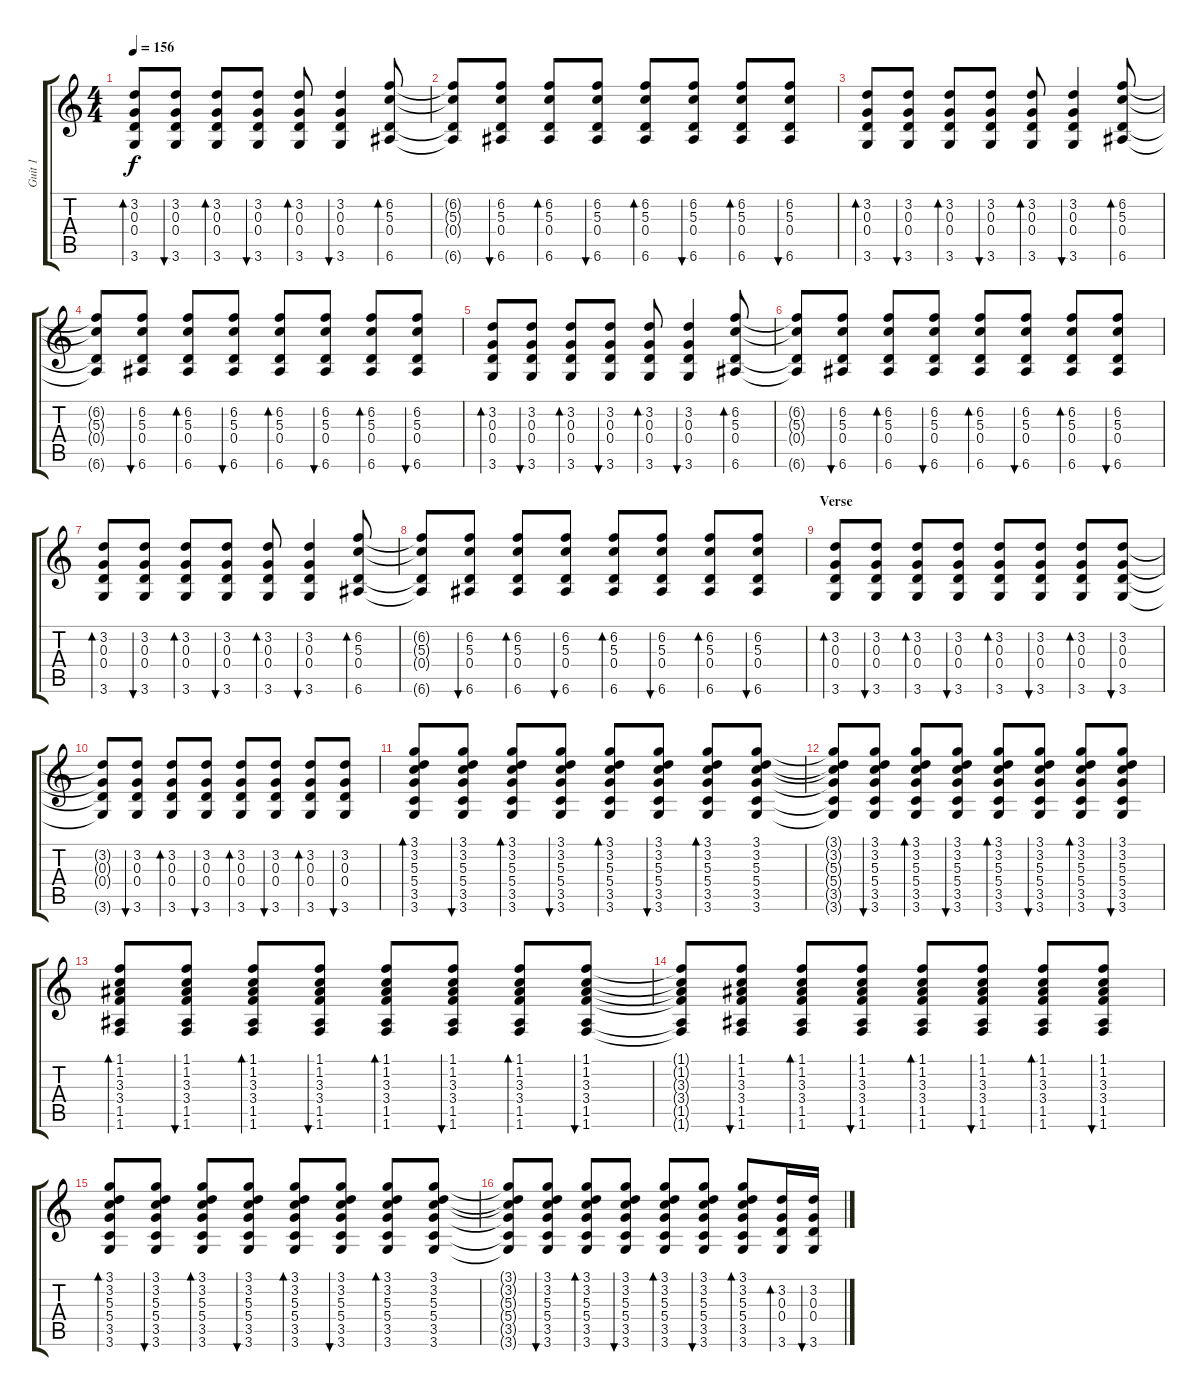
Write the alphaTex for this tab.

\track ("Guit 1" "Guit 1") {instrument acousticguitarsteel}
\staff {score tabs}
\tuning (E4 B3 G3 D3 A2 E2) {hide}
\ts (4 4)
\tempo 156
\clef g2
\ks c
(3.2 0.3 0.4 3.6).8{bd 30 dy f instrument acousticguitarsteel} (3.2 0.3 0.4 3.6).8{bu 30} (3.2 0.3 0.4 3.6).8{bd 30} (3.2 0.3 0.4 3.6).8{bu 30} (3.2 0.3 0.4 3.6).8{bd 30} (3.2 0.3 0.4 3.6).4{bu 30} (6.2 5.3 0.4 6.6).8{bd 30} |
(6.2{t} 5.3{t} 0.4{t} 6.6{t}).8 (6.2 5.3 0.4 6.6).8{bu 30} (6.2 5.3 0.4 6.6).8{bd 30} (6.2 5.3 0.4 6.6).8{bu 30} (6.2 5.3 0.4 6.6).8{bd 30} (6.2 5.3 0.4 6.6).8{bu 30} (6.2 5.3 0.4 6.6).8{bd 30} (6.2 5.3 0.4 6.6).8{bu 30} |
(3.2 0.3 0.4 3.6).8{bd 30} (3.2 0.3 0.4 3.6).8{bu 30} (3.2 0.3 0.4 3.6).8{bd 30} (3.2 0.3 0.4 3.6).8{bu 30} (3.2 0.3 0.4 3.6).8{bd 30} (3.2 0.3 0.4 3.6).4{bu 30} (6.2 5.3 0.4 6.6).8{bd 30} |
(6.2{t} 5.3{t} 0.4{t} 6.6{t}).8 (6.2 5.3 0.4 6.6).8{bu 30} (6.2 5.3 0.4 6.6).8{bd 30} (6.2 5.3 0.4 6.6).8{bu 30} (6.2 5.3 0.4 6.6).8{bd 30} (6.2 5.3 0.4 6.6).8{bu 30} (6.2 5.3 0.4 6.6).8{bd 30} (6.2 5.3 0.4 6.6).8{bu 30} |
(3.2 0.3 0.4 3.6).8{bd 30} (3.2 0.3 0.4 3.6).8{bu 30} (3.2 0.3 0.4 3.6).8{bd 30} (3.2 0.3 0.4 3.6).8{bu 30} (3.2 0.3 0.4 3.6).8{bd 30} (3.2 0.3 0.4 3.6).4{bu 30} (6.2 5.3 0.4 6.6).8{bd 30} |
(6.2{t} 5.3{t} 0.4{t} 6.6{t}).8 (6.2 5.3 0.4 6.6).8{bu 30} (6.2 5.3 0.4 6.6).8{bd 30} (6.2 5.3 0.4 6.6).8{bu 30} (6.2 5.3 0.4 6.6).8{bd 30} (6.2 5.3 0.4 6.6).8{bu 30} (6.2 5.3 0.4 6.6).8{bd 30} (6.2 5.3 0.4 6.6).8{bu 30} |
(3.2 0.3 0.4 3.6).8{bd 30} (3.2 0.3 0.4 3.6).8{bu 30} (3.2 0.3 0.4 3.6).8{bd 30} (3.2 0.3 0.4 3.6).8{bu 30} (3.2 0.3 0.4 3.6).8{bd 30} (3.2 0.3 0.4 3.6).4{bu 30} (6.2 5.3 0.4 6.6).8{bd 30} |
(6.2{t} 5.3{t} 0.4{t} 6.6{t}).8 (6.2 5.3 0.4 6.6).8{bu 30} (6.2 5.3 0.4 6.6).8{bd 30} (6.2 5.3 0.4 6.6).8{bu 30} (6.2 5.3 0.4 6.6).8{bd 30} (6.2 5.3 0.4 6.6).8{bu 30} (6.2 5.3 0.4 6.6).8{bd 30} (6.2 5.3 0.4 6.6).8{bu 30} |
\section ("" "Verse")
(3.2 0.3 0.4 3.6).8{bd 30} (3.2 0.3 0.4 3.6).8{bu 30} (3.2 0.3 0.4 3.6).8{bd 30} (3.2 0.3 0.4 3.6).8{bu 30} (3.2 0.3 0.4 3.6).8{bd 30} (3.2 0.3 0.4 3.6).8{bu 30} (3.2 0.3 0.4 3.6).8{bd 30} (3.2 0.3 0.4 3.6).8{bu 30} |
(3.2{t} 0.3{t} 0.4{t} 3.6{t}).8 (3.2 0.3 0.4 3.6).8{bu 30} (3.2 0.3 0.4 3.6).8{bd 30} (3.2 0.3 0.4 3.6).8{bu 30} (3.2 0.3 0.4 3.6).8{bd 30} (3.2 0.3 0.4 3.6).8{bu 30} (3.2 0.3 0.4 3.6).8{bd 30} (3.2 0.3 0.4 3.6).8{bu 30} |
(3.1 3.2 5.3 5.4 3.5 3.6).8{bd 30} (3.1 3.2 5.3 5.4 3.5 3.6).8{bu 30} (3.1 3.2 5.3 5.4 3.5 3.6).8{bd 30} (3.1 3.2 5.3 5.4 3.5 3.6).8{bu 30} (3.1 3.2 5.3 5.4 3.5 3.6).8{bd 30} (3.1 3.2 5.3 5.4 3.5 3.6).8{bu 30} (3.1 3.2 5.3 5.4 3.5 3.6).8{bd 30} (3.1 3.2 5.3 5.4 3.5 3.6).8 |
(3.1{t} 3.2{t} 5.3{t} 5.4{t} 3.5{t} 3.6{t}).8 (3.1 3.2 5.3 5.4 3.5 3.6).8{bu 30} (3.1 3.2 5.3 5.4 3.5 3.6).8{bd 30} (3.1 3.2 5.3 5.4 3.5 3.6).8{bu 30} (3.1 3.2 5.3 5.4 3.5 3.6).8{bd 30} (3.1 3.2 5.3 5.4 3.5 3.6).8{bu 30} (3.1 3.2 5.3 5.4 3.5 3.6).8{bd 30} (3.1 3.2 5.3 5.4 3.5 3.6).8{bu 30} |
(1.1 1.2 3.3 3.4 1.5 1.6).8{bd 30} (1.1 1.2 3.3 3.4 1.5 1.6).8{bu 30} (1.1 1.2 3.3 3.4 1.5 1.6).8{bd 30} (1.1 1.2 3.3 3.4 1.5 1.6).8{bu 30} (1.1 1.2 3.3 3.4 1.5 1.6).8{bd 30} (1.1 1.2 3.3 3.4 1.5 1.6).8{bu 30} (1.1 1.2 3.3 3.4 1.5 1.6).8{bd 30} (1.1 1.2 3.3 3.4 1.5 1.6).8{bu 30} |
(1.1{t} 1.2{t} 3.3{t} 3.4{t} 1.5{t} 1.6{t}).8 (1.1 1.2 3.3 3.4 1.5 1.6).8{bu 30} (1.1 1.2 3.3 3.4 1.5 1.6).8{bd 30} (1.1 1.2 3.3 3.4 1.5 1.6).8{bu 30} (1.1 1.2 3.3 3.4 1.5 1.6).8{bd 30} (1.1 1.2 3.3 3.4 1.5 1.6).8{bu 30} (1.1 1.2 3.3 3.4 1.5 1.6).8{bd 30} (1.1 1.2 3.3 3.4 1.5 1.6).8{bu 30} |
(3.1 3.2 5.3 5.4 3.5 3.6).8{bd 30} (3.1 3.2 5.3 5.4 3.5 3.6).8{bu 30} (3.1 3.2 5.3 5.4 3.5 3.6).8{bd 30} (3.1 3.2 5.3 5.4 3.5 3.6).8{bu 30} (3.1 3.2 5.3 5.4 3.5 3.6).8{bd 30} (3.1 3.2 5.3 5.4 3.5 3.6).8{bu 30} (3.1 3.2 5.3 5.4 3.5 3.6).8{bd 30} (3.1 3.2 5.3 5.4 3.5 3.6).8 |
(3.1{t} 3.2{t} 5.3{t} 5.4{t} 3.5{t} 3.6{t}).8 (3.1 3.2 5.3 5.4 3.5 3.6).8{bu 30} (3.1 3.2 5.3 5.4 3.5 3.6).8{bd 30} (3.1 3.2 5.3 5.4 3.5 3.6).8{bu 30} (3.1 3.2 5.3 5.4 3.5 3.6).8{bd 30} (3.1 3.2 5.3 5.4 3.5 3.6).8{bu 30} (3.1 3.2 5.3 5.4 3.5 3.6).8{bd 30} (3.2 0.3 0.4 3.6).16{bd 30} (3.2 0.3 0.4 3.6).16{bu 30}
